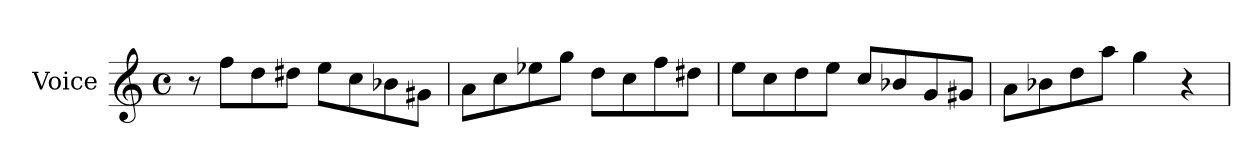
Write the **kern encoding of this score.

**kern
*part1
*staff1
*I"Voice
*I'Voice
*clefG2
*M4/4
*met(c)
=1
8r
8ff\L
8dd\
8dd#X\J
8ee\L
8cc\
8b-X\
8g#X\J
=2
8a\L
8cc\
8ee-X\
8gg\J
8dd\L
8cc\
8ff\
8dd#X\J
=3
8ee\L
8cc\
8dd\
8ee\J
8cc/L
8b-X/
8g/
8g#X/J
=4
8a\L
8b-X\
8dd\
8aa\J
4gg\
4r
=
*-
